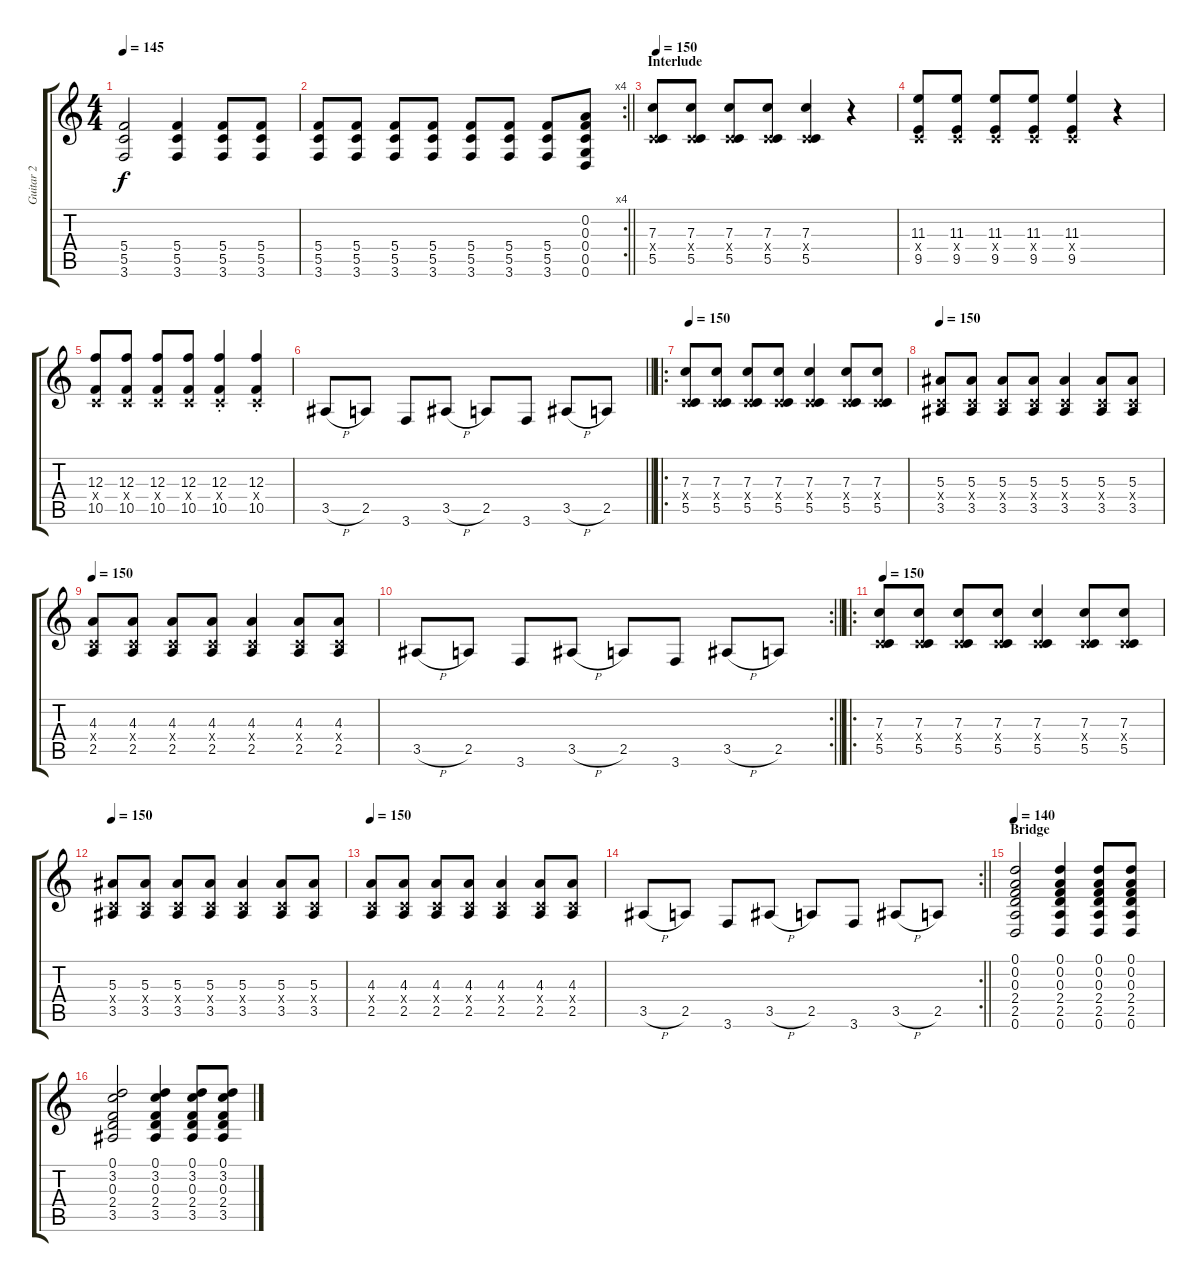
\track ("Guitar 2" "Guitar 2") {instrument distortionguitar}
\staff {score tabs}
\tuning (D4 A3 F3 C3 G2 D2) {hide}
\ts (4 4)
\tempo 145
\clef g2
\ks c
(5.4 5.5 3.6).2{dy f} (5.4 5.5 3.6).4 (5.4 5.5 3.6).8 (5.4 5.5 3.6).8 |
\rc 4
\barLineRight lightlight
(5.4 5.5 3.6).8 (5.4 5.5 3.6).8 (5.4 5.5 3.6).8 (5.4 5.5 3.6).8 (5.4 5.5 3.6).8 (5.4 5.5 3.6).8 (5.4 5.5 3.6).8 (0.2 0.3 0.4 0.5 0.6).8 |
\section ("" "Interlude")
\tempo 150
(7.3 0.4{x} 5.5).8 (7.3 0.4{x} 5.5).8 (7.3 0.4{x} 5.5).8 (7.3 0.4{x} 5.5).8 (7.3 0.4{x} 5.5).4 r.4 |
(11.3 0.4{x} 9.5).8 (11.3 0.4{x} 9.5).8 (11.3 0.4{x} 9.5).8 (11.3 0.4{x} 9.5).8 (11.3 0.4{x} 9.5).4 r.4 |
(12.3 0.4{x} 10.5).8 (12.3 0.4{x} 10.5).8 (12.3 0.4{x} 10.5).8 (12.3 0.4{x} 10.5).8 (12.3{st} 0.4{x} 10.5{st}).4 (12.3{st} 0.4{x} 10.5{st}).4 |
\barLineRight lightlight
3.5{h}.8 2.5.8 3.6.8 3.5{h}.8 2.5.8 3.6.8 3.5{h}.8 2.5.8 |
\ro
\tempo 150
(7.3 0.4{x} 5.5).8 (7.3 0.4{x} 5.5).8 (7.3 0.4{x} 5.5).8 (7.3 0.4{x} 5.5).8 (7.3 0.4{x} 5.5).4 (7.3 0.4{x} 5.5).8 (7.3 0.4{x} 5.5).8 |
\tempo 150
(5.3 0.4{x} 3.5).8 (5.3 0.4{x} 3.5).8 (5.3 0.4{x} 3.5).8 (5.3 0.4{x} 3.5).8 (5.3 0.4{x} 3.5).4 (5.3 0.4{x} 3.5).8 (5.3 0.4{x} 3.5).8 |
\tempo 150
(4.3 0.4{x} 2.5).8 (4.3 0.4{x} 2.5).8 (4.3 0.4{x} 2.5).8 (4.3 0.4{x} 2.5).8 (4.3 0.4{x} 2.5).4 (4.3 0.4{x} 2.5).8 (4.3 0.4{x} 2.5).8 |
\rc 2
\barLineRight lightlight
3.5{h}.8 2.5.8 3.6.8 3.5{h}.8 2.5.8 3.6.8 3.5{h}.8 2.5.8 |
\ro
\tempo 150
(7.3 0.4{x} 5.5).8 (7.3 0.4{x} 5.5).8 (7.3 0.4{x} 5.5).8 (7.3 0.4{x} 5.5).8 (7.3 0.4{x} 5.5).4 (7.3 0.4{x} 5.5).8 (7.3 0.4{x} 5.5).8 |
\tempo 150
(5.3 0.4{x} 3.5).8 (5.3 0.4{x} 3.5).8 (5.3 0.4{x} 3.5).8 (5.3 0.4{x} 3.5).8 (5.3 0.4{x} 3.5).4 (5.3 0.4{x} 3.5).8 (5.3 0.4{x} 3.5).8 |
\tempo 150
(4.3 0.4{x} 2.5).8 (4.3 0.4{x} 2.5).8 (4.3 0.4{x} 2.5).8 (4.3 0.4{x} 2.5).8 (4.3 0.4{x} 2.5).4 (4.3 0.4{x} 2.5).8 (4.3 0.4{x} 2.5).8 |
\rc 2
\barLineRight lightlight
3.5{h}.8 2.5.8 3.6.8 3.5{h}.8 2.5.8 3.6.8 3.5{h}.8 2.5.8 |
\section ("" "Bridge")
\tempo 140
(0.1 0.2 0.3 2.4 2.5 0.6).2{instrument electricguitarclean} (0.1 0.2 0.3 2.4 2.5 0.6).4 (0.1 0.2 0.3 2.4 2.5 0.6).8 (0.1 0.2 0.3 2.4 2.5 0.6).8 |
(0.1 3.2 0.3 2.4 3.5).2 (0.1 3.2 0.3 2.4 3.5).4 (0.1 3.2 0.3 2.4 3.5).8 (0.1 3.2 0.3 2.4 3.5).8
